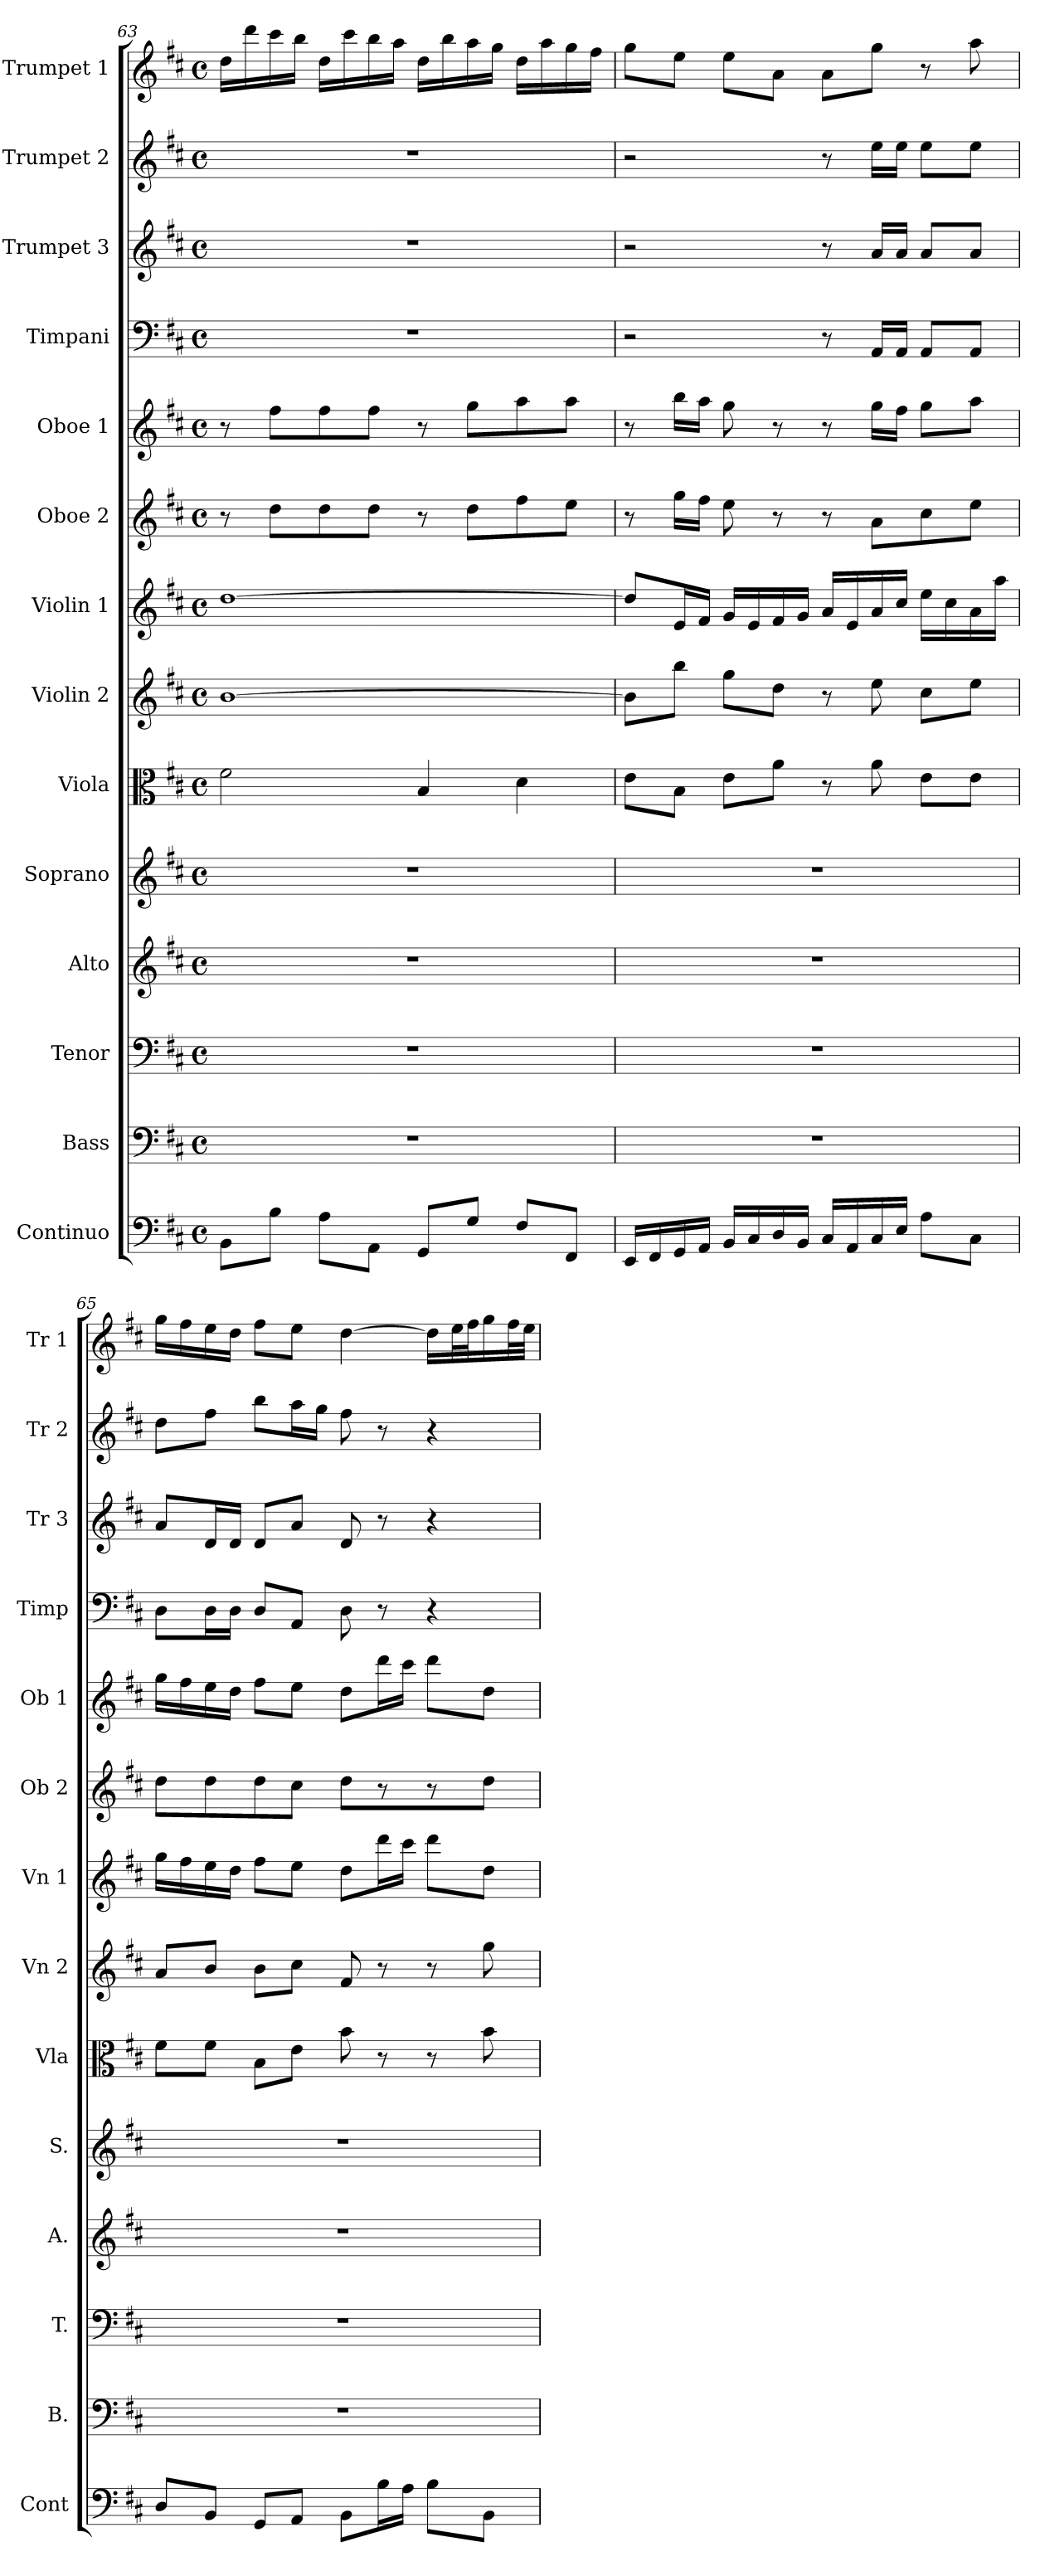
**kern	**kern	**kern	**kern	**kern	**kern	**kern	**kern	**kern	**kern	**kern	**kern	**kern	**kern
*part14	*part13	*part12	*part11	*part10	*part9	*part8	*part7	*part6	*part5	*part4	*part3	*part2	*part1
*staff14	*staff13	*staff12	*staff11	*staff10	*staff9	*staff8	*staff7	*staff6	*staff5	*staff4	*staff3	*staff2	*staff1
*I"Continuo	*I"Bass	*I"Tenor	*I"Alto	*I"Soprano	*I"Viola	*I"Violin 2	*I"Violin 1	*I"Oboe 2	*I"Oboe 1	*I"Timpani	*I"Trumpet 3	*I"Trumpet 2	*I"Trumpet 1
*I'Cont	*I'B.	*I'T.	*I'A.	*I'S.	*I'Vla	*I'Vn 2	*I'Vn 1	*I'Ob 2	*I'Ob 1	*I'Timp	*I'Tr 3	*I'Tr 2	*I'Tr 1
!!LO:PB:g=z
*clefF4	*clefF4	*clefF4	*clefG2	*clefG2	*clefC3	*clefG2	*clefG2	*clefG2	*clefG2	*clefF4	*clefG2	*clefG2	*clefG2
*k[f#c#]	*k[f#c#]	*k[f#c#]	*k[f#c#]	*k[f#c#]	*k[f#c#]	*k[f#c#]	*k[f#c#]	*k[f#c#]	*k[f#c#]	*k[f#c#]	*k[f#c#]	*k[f#c#]	*k[f#c#]
*D:	*D:	*D:	*D:	*D:	*D:	*D:	*D:	*D:	*D:	*D:	*D:	*D:	*D:
*M4/4	*M4/4	*M4/4	*M4/4	*M4/4	*M4/4	*M4/4	*M4/4	*M4/4	*M4/4	*M4/4	*M4/4	*M4/4	*M4/4
*met(c)	*met(c)	*met(c)	*met(c)	*met(c)	*met(c)	*met(c)	*met(c)	*met(c)	*met(c)	*met(c)	*met(c)	*met(c)	*met(c)
=63	=63	=63	=63	=63	=63	=63	=63	=63	=63	=63	=63	=63	=63
8BB\L	1r	1r	1r	1r	2f#\	[1b	[1dd	8r	8r	1r	1r	1r	16dd\LL
.	.	.	.	.	.	.	.	.	.	.	.	.	16ddd\
8B\J	.	.	.	.	.	.	.	8dd\L	8ff#\L	.	.	.	16ccc#\
.	.	.	.	.	.	.	.	.	.	.	.	.	16bb\JJ
8A\L	.	.	.	.	.	.	.	8dd\	8ff#\	.	.	.	16dd\LL
.	.	.	.	.	.	.	.	.	.	.	.	.	16ccc#\
8AA\J	.	.	.	.	.	.	.	8dd\J	8ff#\J	.	.	.	16bb\
.	.	.	.	.	.	.	.	.	.	.	.	.	16aa\JJ
8GG/L	.	.	.	.	4B/	.	.	8r	8r	.	.	.	16dd\LL
.	.	.	.	.	.	.	.	.	.	.	.	.	16bb\
8G/J	.	.	.	.	.	.	.	8dd\L	8gg\L	.	.	.	16aa\
.	.	.	.	.	.	.	.	.	.	.	.	.	16gg\JJ
8F#/L	.	.	.	.	4d\	.	.	8ff#\	8aa\	.	.	.	16dd\LL
.	.	.	.	.	.	.	.	.	.	.	.	.	16aa\
8FF#/J	.	.	.	.	.	.	.	8ee\J	8aa\J	.	.	.	16gg\
.	.	.	.	.	.	.	.	.	.	.	.	.	16ff#\JJ
=64	=64	=64	=64	=64	=64	=64	=64	=64	=64	=64	=64	=64	=64
16EE/LL	1r	1r	1r	1r	8e\L	8b\L]	8dd/L]	8r	8r	2r	2r	2r	8gg\L
16FF#/	.	.	.	.	.	.	.	.	.	.	.	.	.
16GG/	.	.	.	.	8B\J	8bb\J	16e/L	16gg\LL	16bb\LL	.	.	.	8ee\J
16AA/JJ	.	.	.	.	.	.	16f#/JJ	16ff#\JJ	16aa\JJ	.	.	.	.
16BB/LL	.	.	.	.	8e\L	8gg\L	16g/LL	8ee\	8gg\	.	.	.	8ee\L
16C#/	.	.	.	.	.	.	16e/	.	.	.	.	.	.
16D/	.	.	.	.	8a\J	8dd\J	16f#/	8r	8r	.	.	.	8a\J
16BB/JJ	.	.	.	.	.	.	16g/JJ	.	.	.	.	.	.
16C#/LL	.	.	.	.	8r	8r	16a/LL	8r	8r	8r	8r	8r	8a\L
16AA/	.	.	.	.	.	.	16e/	.	.	.	.	.	.
16C#/	.	.	.	.	8a\	8ee\	16a/	8a\L	16gg\LL	16AA/LL	16a/LL	16ee\LL	8gg\J
16E/JJ	.	.	.	.	.	.	16cc#/JJ	.	16ff#\JJ	16AA/JJ	16a/JJ	16ee\JJ	.
8A\L	.	.	.	.	8e\L	8cc#\L	16ee\LL	8cc#\	8gg\L	8AA/L	8a/L	8ee\L	8r
.	.	.	.	.	.	.	16cc#\	.	.	.	.	.	.
8C#\J	.	.	.	.	8e\J	8ee\J	16a\	8ee\J	8aa\J	8AA/J	8a/J	8ee\J	8aa\
.	.	.	.	.	.	.	16aa\JJ	.	.	.	.	.	.
!!LO:PB:g=z
=65	=65	=65	=65	=65	=65	=65	=65	=65	=65	=65	=65	=65	=65
8D/L	1r	1r	1r	1r	8f#\L	8a/L	16gg\LL	8dd\L	16gg\LL	8D\L	8a/L	8dd\L	16gg\LL
.	.	.	.	.	.	.	16ff#\	.	16ff#\	.	.	.	16ff#\
8BB/J	.	.	.	.	8f#\J	8b/J	16ee\	8dd\	16ee\	16D\L	16d/L	8ff#\J	16ee\
.	.	.	.	.	.	.	16dd\JJ	.	16dd\JJ	16D\JJ	16d/JJ	.	16dd\JJ
8GG/L	.	.	.	.	8B\L	8b\L	8ff#\L	8dd\	8ff#\L	8D/L	8d/L	8bb\L	8ff#\L
8AA/J	.	.	.	.	8e\J	8cc#\J	8ee\J	8cc#\J	8ee\J	8AA/J	8a/J	16aa\L	8ee\J
.	.	.	.	.	.	.	.	.	.	.	.	16gg\JJ	.
8BB\L	.	.	.	.	8b\	8f#/	8dd\L	8dd\L	8dd\L	8D\	8d/	8ff#\	[4dd\
16B\L	.	.	.	.	8r	8r	16ddd\L	8r	16ddd\L	8r	8r	8r	.
16A\JJ	.	.	.	.	.	.	16ccc#\JJ	.	16ccc#\JJ	.	.	.	.
8B\L	.	.	.	.	8r	8r	8ddd\L	8r	8ddd\L	4r	4r	4r	16dd\LL]
.	.	.	.	.	.	.	.	.	.	.	.	.	32ee\L
.	.	.	.	.	.	.	.	.	.	.	.	.	32ff#\J
8BB\J	.	.	.	.	8b\	8gg\	8dd\J	8dd\J	8dd\J	.	.	.	16gg\
.	.	.	.	.	.	.	.	.	.	.	.	.	32ff#\L
.	.	.	.	.	.	.	.	.	.	.	.	.	32ee\JJJ
=	=	=	=	=	=	=	=	=	=	=	=	=	=
*-	*-	*-	*-	*-	*-	*-	*-	*-	*-	*-	*-	*-	*-
